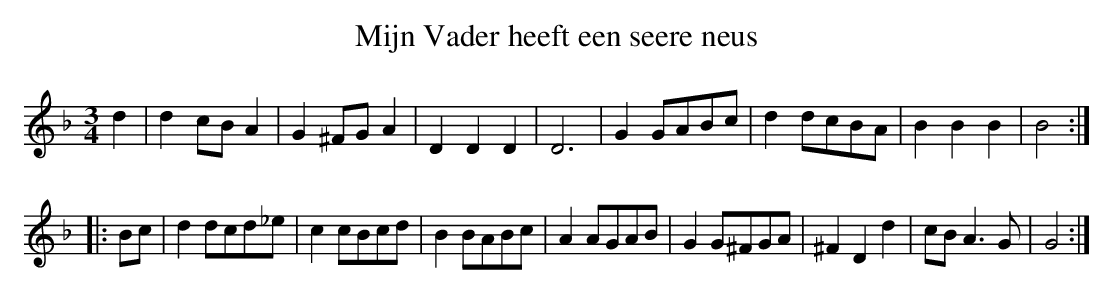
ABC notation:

X:1
T:Mijn Vader heeft een seere neus
M:3/4
K:Gdor
d2|d2cBA2|G2^FGA2|D2D2D2|D6|G2GABc|d2dcBA|B2B2B2|B4:|
|:Bc|d2dcd_e|c2cBcd|B2BABc|A2AGAB|G2G^FGA|^F2D2d2|cBA3G|G4:|
